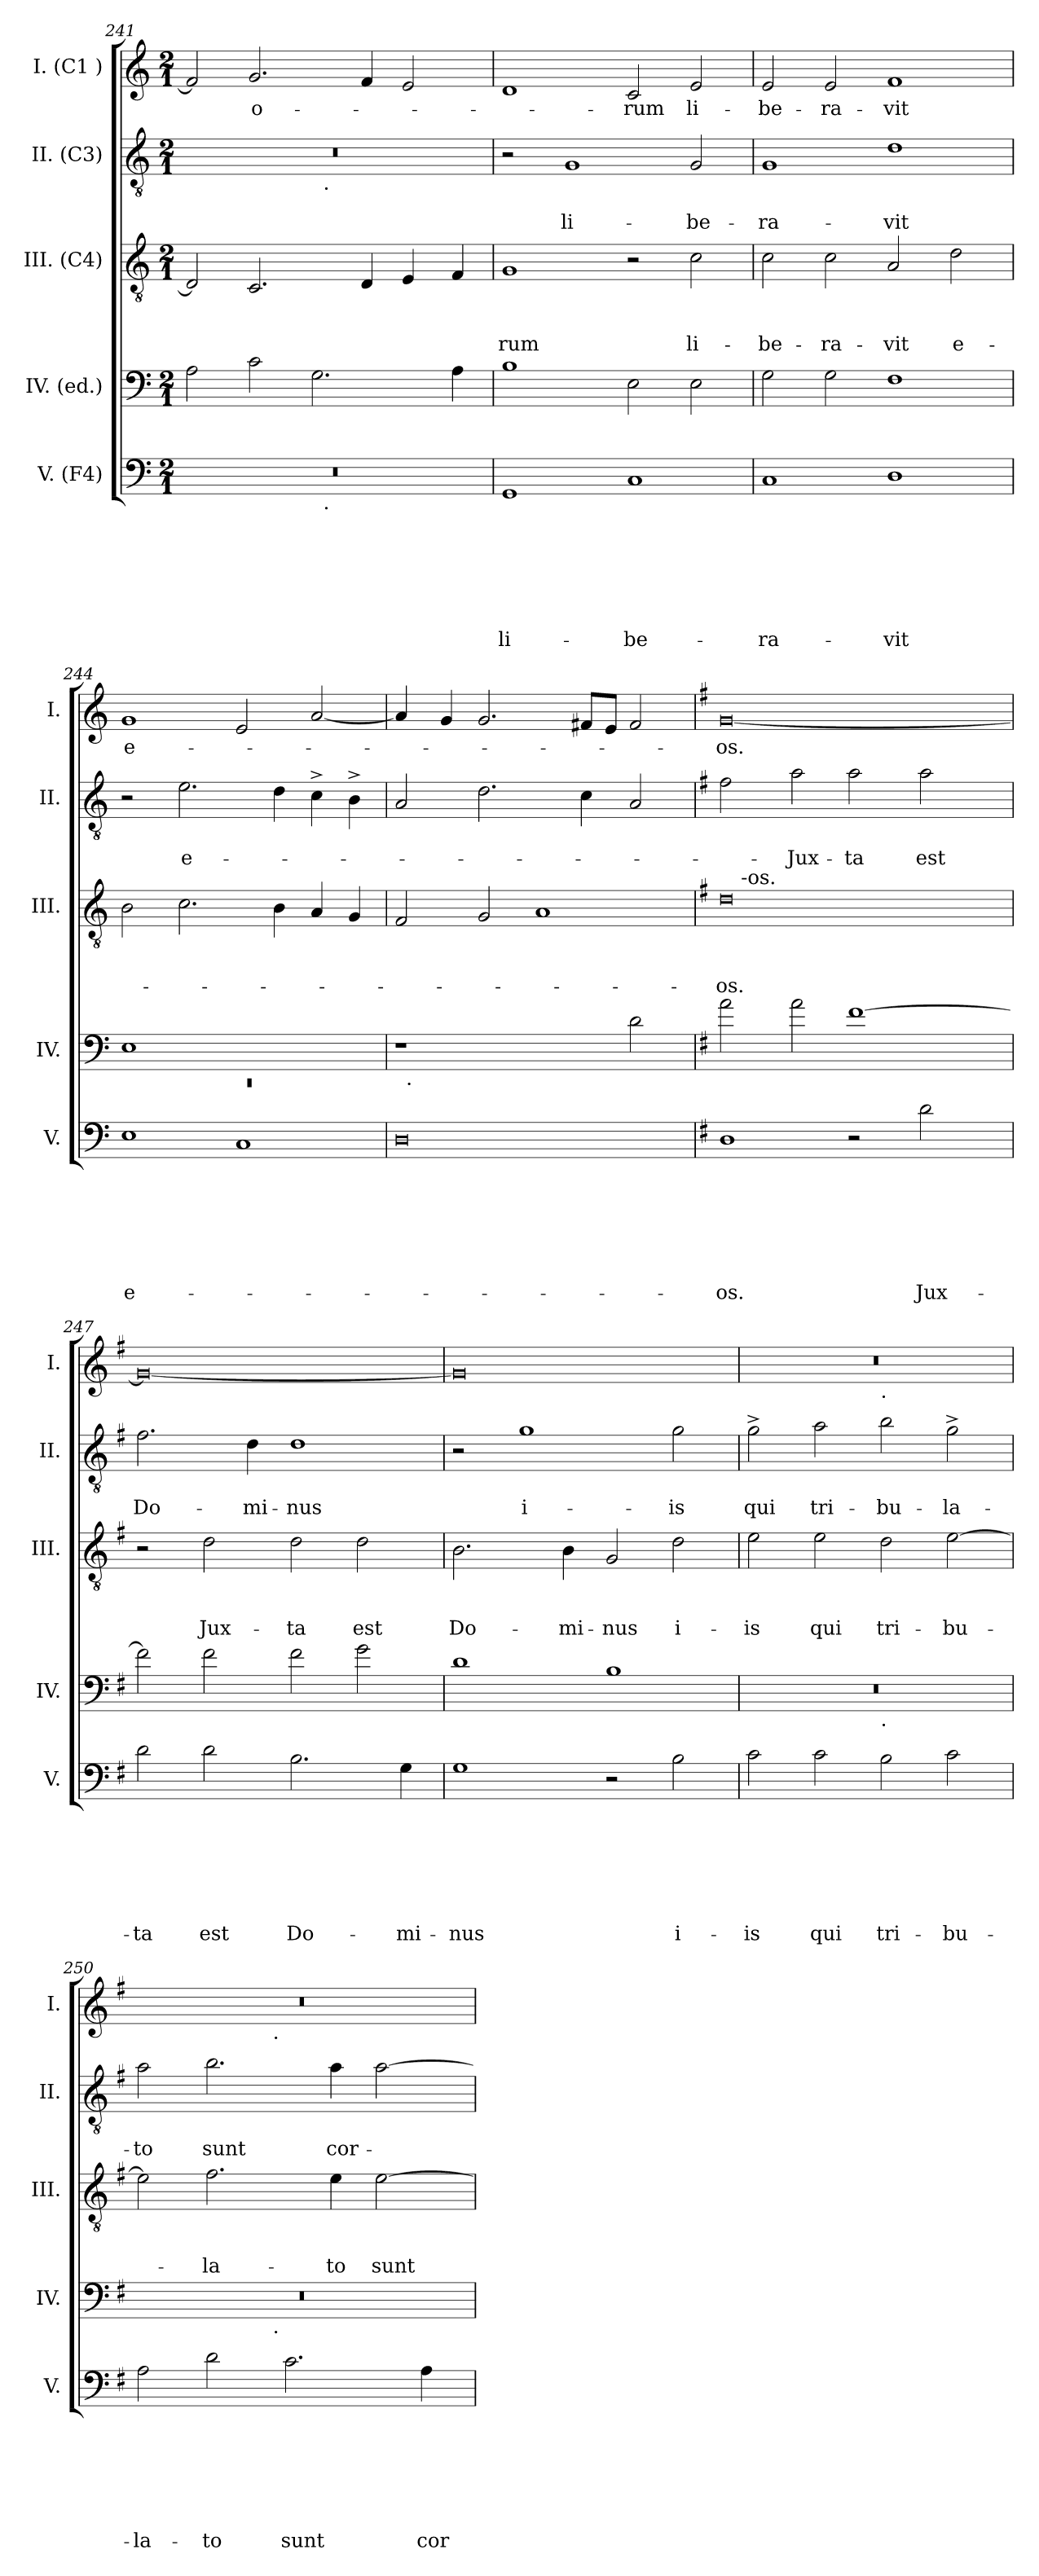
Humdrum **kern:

**kern	**text	**text	**text	**text	**text	**text	**text	**kern	**kern	**text	**text	**text	**kern	**text	**text	**kern	**text
*part5	*part5	*part5	*part5	*part5	*part5	*part5	*part5	*part4	*part3	*part3	*part3	*part3	*part2	*part2	*part2	*part1	*part1
*staff5	*staff5	*staff5	*staff5	*staff5	*staff5	*staff5	*staff5	*staff4	*staff3	*staff3	*staff3	*staff3	*staff2	*staff2	*staff2	*staff1	*staff1
*I"V. (F4)	*	*	*	*	*	*	*	*I"IV. (ed.)	*I"III. (C4)	*	*	*	*I"II. (C3)	*	*	*I"I. (C1 )	*
*I'V.	*	*	*	*	*	*	*	*I'IV.	*I'III.	*	*	*	*I'II.	*	*	*I'I.	*
!!LO:PB:g=z
*clefF4	*	*	*	*	*	*	*	*clefF4	*clefGv2	*	*	*	*clefGv2	*	*	*clefG2	*
*k[]	*	*	*	*	*	*	*	*k[]	*k[]	*	*	*	*k[]	*	*	*k[]	*
*C:	*	*	*	*	*	*	*	*C:	*C:	*	*	*	*C:	*	*	*C:	*
*M2/1	*	*	*	*	*	*	*	*M2/1	*M2/1	*	*	*	*M2/1	*	*	*M2/1	*
=241	=241	=241	=241	=241	=241	=241	=241	=241	=241	=241	=241	=241	=241	=241	=241	=241	=241
*^	*	*	*	*	*	*	*	*	*	*	*	*	*^	*	*	*	*
0r	1ryy	.	.	.	.	.	.	.	2A\	2D/]	.	.	.	0r	1ryy	.	.	2f/]	.
!	!	!	!	!	!	!	!	!	!	!	!	!	!	!	!	!	!	!	!LO:LY:b
.	.	.	.	.	.	.	.	.	2c\	2.C/	.	.	.	.	.	.	.	2.g/	-o-
.	32ryy	.	.	.	.	.	.	.	2.G\	.	.	.	.	.	32ryy	.	.	.	.
!	!	!	!	!	!	!	!	!	!	!	!	!	!	!	!LO:TX:b:t=.	!	!	!	!
!	!LO:TX:b:t=.	!	!	!	!	!	!	!	!	!	!	!	!	!	!	!	!	!	!
.	2ryy	.	.	.	.	.	.	.	.	.	.	.	.	.	2ryy	.	.	.	.
.	.	.	.	.	.	.	.	.	.	4D/	.	.	.	.	.	.	.	4f/	.
.	.	.	.	.	.	.	.	.	.	4E/	.	.	.	.	.	.	.	2e/	.
.	4...ryy	.	.	.	.	.	.	.	.	.	.	.	.	.	4...ryy	.	.	.	.
.	.	.	.	.	.	.	.	.	4A\	4F/	.	.	.	.	.	.	.	.	.
=242	=242	=242	=242	=242	=242	=242	=242	=242	=242	=242	=242	=242	=242	=242	=242	=242	=242	=242	=242
!	!	!	!	!	!	!	!	!LO:LY:b:rj	!	!	!	!	!LO:LY:b	!	!	!	!	!	!
*v	*v	*	*	*	*	*	*	*	*	*	*	*	*	*v	*v	*	*	*	*
1GG	.	.	.	.	.	.	li-	1B	1G	.	.	-rum	2r	.	.	1d	.
!	!	!	!	!	!	!	!	!	!	!	!	!	!	!	!LO:LY:b:rj	!	!
.	.	.	.	.	.	.	.	.	.	.	.	.	1G	.	li-	.	.
!	!	!	!	!	!	!	!LO:LY:b	!	!	!	!	!	!	!	!	!	!LO:LY:b
1C	.	.	.	.	.	.	-be-	2E\	2r	.	.	.	.	.	.	2c/	-rum
!	!	!	!	!	!	!	!	!	!	!	!	!LO:LY:b	!	!	!LO:LY:b	!	!LO:LY:b
.	.	.	.	.	.	.	.	2E\	2c\	.	.	li-	2G/	.	-be-	2e/	li-
=243	=243	=243	=243	=243	=243	=243	=243	=243	=243	=243	=243	=243	=243	=243	=243	=243	=243
!	!	!	!	!	!	!	!LO:LY:b	!	!	!	!	!LO:LY:b	!	!	!LO:LY:b	!	!LO:LY:b
1C	.	.	.	.	.	.	-ra-	2G\	2c\	.	.	-be-	1G	.	-ra-	2e/	-be-
!	!	!	!	!	!	!	!	!	!	!	!	!LO:LY:b	!	!	!	!	!LO:LY:b
.	.	.	.	.	.	.	.	2G\	2c\	.	.	-ra-	.	.	.	2e/	-ra-
!	!	!	!	!	!	!	!LO:LY:b	!	!	!	!	!LO:LY:b	!	!	!LO:LY:b	!	!LO:LY:b
1D	.	.	.	.	.	.	-vit	1F	2A/	.	.	-vit	1d	.	-vit	1f	-vit
!	!	!	!	!	!	!	!	!	!	!	!	!LO:LY:b:rj	!	!	!	!	!
.	.	.	.	.	.	.	.	.	2d\	.	.	e-	.	.	.	.	.
=244	=244	=244	=244	=244	=244	=244	=244	=244	=244	=244	=244	=244	=244	=244	=244	=244	=244
*	*	*	*	*	*	*	*	*^	*	*	*	*	*	*	*	*	*
!	!	!	!	!	!	!	!LO:LY:b:rj	!	!LO:N:vis=1	!	!	!	!	!	!	!	!	!LO:LY:b:rj
1E	.	.	.	.	.	.	e-	1E	0rEE	2B\	.	.	.	2r	.	.	1g	e-
!	!	!	!	!	!	!	!	!	!	!	!	!	!	!	!	!LO:LY:b:rj	!	!
.	.	.	.	.	.	.	.	.	.	2.c\	.	.	.	2.e\	.	e-	.	.
1C	.	.	.	.	.	.	.	1ryy	.	.	.	.	.	.	.	.	2e/	.
.	.	.	.	.	.	.	.	.	.	4B\	.	.	.	4d\	.	.	.	.
.	.	.	.	.	.	.	.	.	.	4A/	.	.	.	4c^>\	.	.	[<2a/	.
.	.	.	.	.	.	.	.	.	.	4G/	.	.	.	4B^>\	.	.	.	.
=245	=245	=245	=245	=245	=245	=245	=245	=245	=245	=245	=245	=245	=245	=245	=245	=245	=245	=245
0D	.	.	.	.	.	.	.	1r	32ryy	2F/	.	.	.	2A/	.	.	4a/]	.
!	!	!	!	!	!	!	!	!	!LO:TX:b:t=.	!	!	!	!	!	!	!	!	!
.	.	.	.	.	.	.	.	.	1ryy	.	.	.	.	.	.	.	.	.
.	.	.	.	.	.	.	.	.	.	.	.	.	.	.	.	.	4g/	.
.	.	.	.	.	.	.	.	.	.	2G/	.	.	.	2.d\	.	.	2.g/	.
.	.	.	.	.	.	.	.	2ryy	.	1A	.	.	.	.	.	.	.	.
.	.	.	.	.	.	.	.	.	2ryy	.	.	.	.	.	.	.	.	.
.	.	.	.	.	.	.	.	.	.	.	.	.	.	4c\	.	.	8f#/L	.
.	.	.	.	.	.	.	.	.	.	.	.	.	.	.	.	.	8e/J	.
.	.	.	.	.	.	.	.	2d\	.	.	.	.	.	2A/	.	.	2f#/	.
.	.	.	.	.	.	.	.	.	4...ryy	.	.	.	.	.	.	.	.	.
*	*	*	*	*	*	*	*	*v	*v	*	*	*	*	*	*	*	*	*
!!LO:LB:g=z
=246	=246	=246	=246	=246	=246	=246	=246	=246	=246	=246	=246	=246	=246	=246	=246	=246	=246
*k[f#]	*	*	*	*	*	*	*	*k[f#]	*k[f#]	*	*	*	*k[f#]	*	*	*k[f#]	*
*G:	*	*	*	*	*	*	*	*G:	*G:	*	*	*	*G:	*	*	*G:	*
*	*	*	*	*	*	*	*	*^	*	*	*	*	*	*	*	*	*
!	!	!	!	!	!	!	!LO:LY:b	!	!	!	!	!	!LO:LY:b:rj	!	!	!	!	!LO:LY:b:rj
*	*	*	*	*	*	*	*	*v	*v	*^	*	*	*	*	*	*	*	*
1D	.	.	.	.	.	.	-os.	2a\	0d	16.ryy	.	.	-os.	2f#\	.	.	[<0g	-os.
!	!	!	!	!	!	!	!	!	!	!LO:TX:a:t=-os.	!	!	!	!	!	!	!	!
.	.	.	.	.	.	.	.	.	.	1ryy	.	.	.	.	.	.	.	.
!	!	!	!	!	!	!	!	!	!	!	!	!	!	!	!	!LO:LY:b	!	!
.	.	.	.	.	.	.	.	2a\	.	.	.	.	.	2a\	.	-Jux-	.	.
!	!	!	!	!	!	!	!	!	!	!	!	!	!	!	!	!LO:LY:b	!	!
2r	.	.	.	.	.	.	.	[>1f#	.	.	.	.	.	2a\	.	-ta	.	.
.	.	.	.	.	.	.	.	.	.	2ryy	.	.	.	.	.	.	.	.
!	!	!	!	!	!	!	!LO:LY:b	!	!	!	!	!	!	!	!	!LO:LY:b	!	!
2d\	.	.	.	.	.	.	Jux-	.	.	.	.	.	.	2a\	.	est	.	.
.	.	.	.	.	.	.	.	.	.	4ryy	.	.	.	.	.	.	.	.
.	.	.	.	.	.	.	.	.	.	8ryy	.	.	.	.	.	.	.	.
.	.	.	.	.	.	.	.	.	.	32ryy	.	.	.	.	.	.	.	.
=247	=247	=247	=247	=247	=247	=247	=247	=247	=247	=247	=247	=247	=247	=247	=247	=247	=247	=247
!	!	!	!	!	!	!	!LO:LY:b	!	!	!	!	!	!	!	!	!LO:LY:b	!	!
*	*	*	*	*	*	*	*	*	*v	*v	*	*	*	*	*	*	*	*
2d\	.	.	.	.	.	.	-ta	2f#\]	2r	.	.	.	2.f#\	.	Do-	0g_	.
!	!	!	!	!	!	!	!LO:LY:b	!	!	!	!	!LO:LY:b	!	!	!	!	!
2d\	.	.	.	.	.	.	est	2f#\	2d\	.	.	Jux-	.	.	.	.	.
!	!	!	!	!	!	!	!	!	!	!	!	!	!	!	!LO:LY:b	!	!
.	.	.	.	.	.	.	.	.	.	.	.	.	4d\	.	-mi-	.	.
!	!	!	!	!	!	!	!LO:LY:b	!	!	!	!	!LO:LY:b	!	!	!LO:LY:b:rj	!	!
2.B\	.	.	.	.	.	.	Do-	2f#\	2d\	.	.	-ta	1d	.	-nus	.	.
!	!	!	!	!	!	!	!	!	!	!	!	!LO:LY:b	!	!	!	!	!
.	.	.	.	.	.	.	.	2g\	2d\	.	.	est	.	.	.	.	.
!	!	!	!	!	!	!	!LO:LY:b	!	!	!	!	!	!	!	!	!	!
4G\	.	.	.	.	.	.	-mi-	.	.	.	.	.	.	.	.	.	.
=248	=248	=248	=248	=248	=248	=248	=248	=248	=248	=248	=248	=248	=248	=248	=248	=248	=248
!	!	!	!	!	!	!	!LO:LY:b	!	!	!	!	!LO:LY:b	!	!	!	!	!
1G	.	.	.	.	.	.	-nus	1d	2.B\	.	.	Do-	2r	.	.	0g]	.
!	!	!	!	!	!	!	!	!	!	!	!	!	!	!	!LO:LY:b:rj	!	!
.	.	.	.	.	.	.	.	.	.	.	.	.	1g	.	i-	.	.
!	!	!	!	!	!	!	!	!	!	!	!	!LO:LY:b	!	!	!	!	!
.	.	.	.	.	.	.	.	.	4B\	.	.	-mi-	.	.	.	.	.
!	!	!	!	!	!	!	!	!	!	!	!	!LO:LY:b:rj	!	!	!	!	!
2r	.	.	.	.	.	.	.	1B	2G/	.	.	-nus	.	.	.	.	.
!	!	!	!	!	!	!	!LO:LY:b	!	!	!	!	!LO:LY:b	!	!	!LO:LY:b	!	!
2B\	.	.	.	.	.	.	i-	.	2d\	.	.	i-	2g\	.	-is	.	.
=249	=249	=249	=249	=249	=249	=249	=249	=249	=249	=249	=249	=249	=249	=249	=249	=249	=249
!	!	!	!	!	!	!	!LO:LY:b	!	!	!	!	!LO:LY:b	!	!	!LO:LY:b	!	!
*	*	*	*	*	*	*	*	*^	*	*	*	*	*	*	*	*^	*
2c\	.	.	.	.	.	.	-is	0r	1ryy	2e\	.	.	-is	2g^>\	.	qui	0r	1ryy	.
!	!	!	!	!	!	!	!LO:LY:b	!	!	!	!	!	!LO:LY:b	!	!	!LO:LY:b	!	!	!
2c\	.	.	.	.	.	.	qui	.	.	2e\	.	.	qui	2a\	.	tri-	.	.	.
!	!	!	!	!	!	!	!	!	!	!	!	!	!	!	!	!	!	!LO:TX:b:t=.	!
!	!	!	!	!	!	!	!	!	!LO:TX:b:t=.	!	!	!	!	!	!	!	!	!	!
!	!	!	!	!	!	!	!LO:LY:b	!	!	!	!	!	!LO:LY:b	!	!	!LO:LY:b	!	!	!
2B\	.	.	.	.	.	.	tri-	.	1ryy	2d\	.	.	tri-	2b\	.	-bu-	.	1ryy	.
!	!	!	!	!	!	!	!LO:LY:b	!	!	!	!	!	!LO:LY:b	!	!	!LO:LY:b	!	!	!
2c\	.	.	.	.	.	.	-bu-	.	.	[<2e\	.	.	-bu-	2g^>\	.	-la-	.	.	.
=250	=250	=250	=250	=250	=250	=250	=250	=250	=250	=250	=250	=250	=250	=250	=250	=250	=250	=250	=250
!	!	!	!	!	!	!	!LO:LY:b	!	!	!	!	!	!	!	!	!LO:LY:b	!	!	!
2A\	.	.	.	.	.	.	-la-	0r	2ryy	2e\]	.	.	.	2a\	.	-to	0r	2ryy	.
!	!	!	!	!	!	!	!LO:LY:b	!	!	!	!	!	!LO:LY:b	!	!	!LO:LY:b	!	!	!
2d\	.	.	.	.	.	.	-to	.	4...ryy	2.f#\	.	.	-la-	2.b\	.	sunt	.	4...ryy	.
!	!	!	!	!	!	!	!	!	!	!	!	!	!	!	!	!	!	!LO:TX:b:t=.	!
!	!	!	!	!	!	!	!	!	!LO:TX:b:t=.	!	!	!	!	!	!	!	!	!	!
.	.	.	.	.	.	.	.	.	1ryy	.	.	.	.	.	.	.	.	1ryy	.
!	!	!	!	!	!	!	!LO:LY:b	!	!	!	!	!	!	!	!	!	!	!	!
2.c\	.	.	.	.	.	.	sunt	.	.	.	.	.	.	.	.	.	.	.	.
!	!	!	!	!	!	!	!	!	!	!	!	!	!LO:LY:b	!	!	!LO:LY:b	!	!	!
.	.	.	.	.	.	.	.	.	.	4e\	.	.	-to	4a\	.	cor-	.	.	.
!	!	!	!	!	!	!	!	!	!	!	!	!	!LO:LY:b	!	!	!	!	!	!
.	.	.	.	.	.	.	.	.	.	[<2e\	.	.	sunt	[<2a\	.	.	.	.	.
!	!	!	!	!	!	!	!LO:LY:b	!	!	!	!	!	!	!	!	!	!	!	!
4A\	.	.	.	.	.	.	cor	.	.	.	.	.	.	.	.	.	.	.	.
.	.	.	.	.	.	.	.	.	32ryy	.	.	.	.	.	.	.	.	32ryy	.
*	*	*	*	*	*	*	*	*v	*v	*	*	*	*	*	*	*	*v	*v	*
=	=	=	=	=	=	=	=	=	=	=	=	=	=	=	=	=	=
*-	*-	*-	*-	*-	*-	*-	*-	*-	*-	*-	*-	*-	*-	*-	*-	*-	*-
